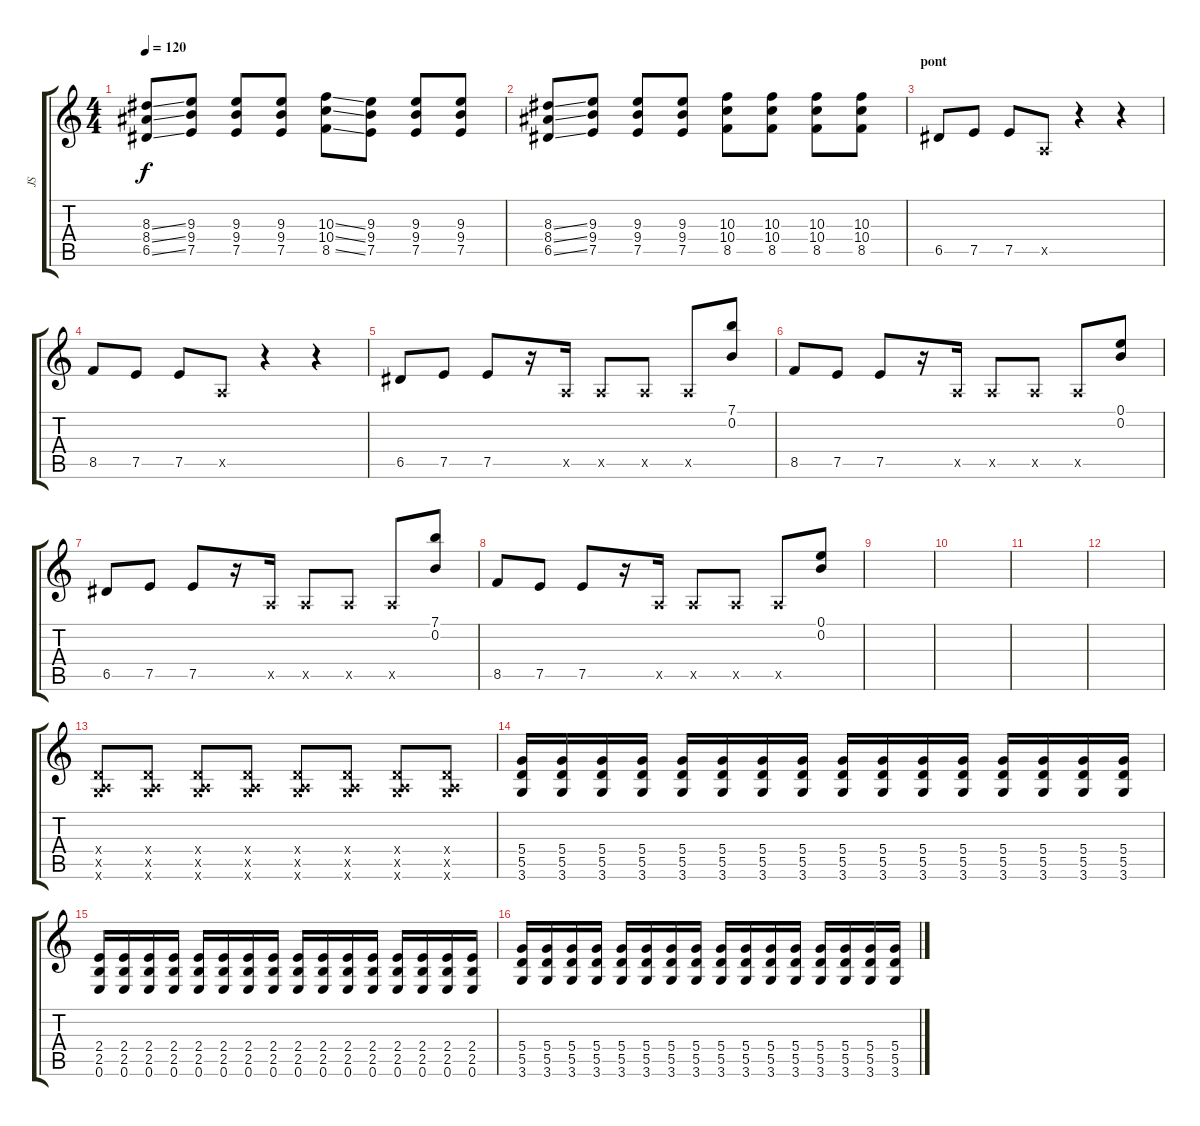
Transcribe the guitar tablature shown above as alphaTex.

\track ("JS" "JS") {instrument overdrivenguitar}
\staff {score tabs}
\tuning (E4 B3 G3 D3 A2 E2) {hide}
\ts (4 4)
\tempo 120
\clef g2
\ks c
(8.3{ss} 8.4{ss} 6.5{ss}).8{dy f} (9.3 9.4 7.5).8 (9.3 9.4 7.5).8 (9.3 9.4 7.5).8 (10.3{ss} 10.4{ss} 8.5{ss}).8 (9.3 9.4 7.5).8 (9.3 9.4 7.5).8 (9.3 9.4 7.5).8 |
(8.3{ss} 8.4{ss} 6.5{ss}).8 (9.3 9.4 7.5).8 (9.3 9.4 7.5).8 (9.3 9.4 7.5).8 (10.3 10.4 8.5).8 (10.3 10.4 8.5).8 (10.3 10.4 8.5).8 (10.3 10.4 8.5).8 |
\section ("" "pont")
6.5.8 7.5.8 7.5.8 0.5{x}.8 r.4 r.4 |
8.5.8 7.5.8 7.5.8 0.5{x}.8 r.4 r.4 |
6.5.8 7.5.8 7.5.8 r.16 0.5{x}.16 0.5{x}.8 0.5{x}.8 0.5{x}.8 (7.1 0.2).8 |
8.5.8 7.5.8 7.5.8 r.16 0.5{x}.16 0.5{x}.8 0.5{x}.8 0.5{x}.8 (0.1 0.2).8 |
6.5.8 7.5.8 7.5.8 r.16 0.5{x}.16 0.5{x}.8 0.5{x}.8 0.5{x}.8 (7.1 0.2).8 |
8.5.8 7.5.8 7.5.8 r.16 0.5{x}.16 0.5{x}.8 0.5{x}.8 0.5{x}.8 (0.1 0.2).8 |
|
|
|
|
(0.4{x} 0.5{x} 3.6{x}).8 (0.4{x} 0.5{x} 3.6{x}).8 (0.4{x} 0.5{x} 3.6{x}).8 (0.4{x} 0.5{x} 3.6{x}).8 (0.4{x} 0.5{x} 3.6{x}).8 (0.4{x} 0.5{x} 3.6{x}).8 (0.4{x} 0.5{x} 3.6{x}).8 (0.4{x} 0.5{x} 3.6{x}).8 |
(5.4 5.5 3.6).16 (5.4 5.5 3.6).16 (5.4 5.5 3.6).16 (5.4 5.5 3.6).16 (5.4 5.5 3.6).16 (5.4 5.5 3.6).16 (5.4 5.5 3.6).16 (5.4 5.5 3.6).16 (5.4 5.5 3.6).16 (5.4 5.5 3.6).16 (5.4 5.5 3.6).16 (5.4 5.5 3.6).16 (5.4 5.5 3.6).16 (5.4 5.5 3.6).16 (5.4 5.5 3.6).16 (5.4 5.5 3.6).16 |
(2.4 2.5 0.6).16 (2.4 2.5 0.6).16 (2.4 2.5 0.6).16 (2.4 2.5 0.6).16 (2.4 2.5 0.6).16 (2.4 2.5 0.6).16 (2.4 2.5 0.6).16 (2.4 2.5 0.6).16 (2.4 2.5 0.6).16 (2.4 2.5 0.6).16 (2.4 2.5 0.6).16 (2.4 2.5 0.6).16 (2.4 2.5 0.6).16 (2.4 2.5 0.6).16 (2.4 2.5 0.6).16 (2.4 2.5 0.6).16 |
(5.4 5.5 3.6).16 (5.4 5.5 3.6).16 (5.4 5.5 3.6).16 (5.4 5.5 3.6).16 (5.4 5.5 3.6).16 (5.4 5.5 3.6).16 (5.4 5.5 3.6).16 (5.4 5.5 3.6).16 (5.4 5.5 3.6).16 (5.4 5.5 3.6).16 (5.4 5.5 3.6).16 (5.4 5.5 3.6).16 (5.4 5.5 3.6).16 (5.4 5.5 3.6).16 (5.4 5.5 3.6).16 (5.4 5.5 3.6).16
